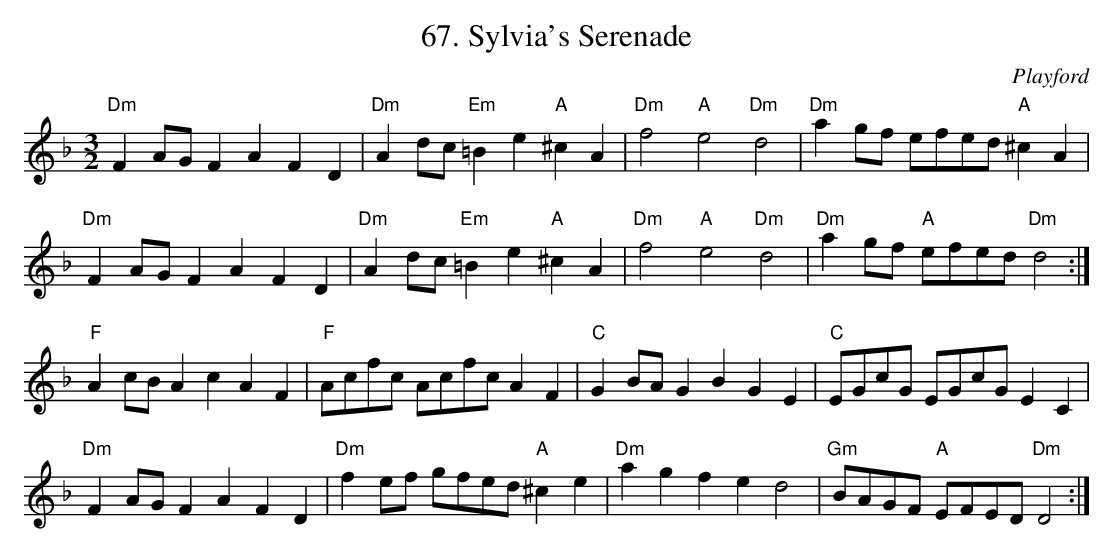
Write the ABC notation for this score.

X:1
T:67. Sylvia's Serenade
C:Playford
L:1/8
M:3/2
K:F
 "Dm"F2 AG F2 A2 F2 D2 | "Dm"A2 dc "Em"=B2 e2 "A"^c2 A2 | "Dm"f4 "A"e4 "Dm"d4 | "Dm"a2 gf efed "A"^c2 A2 |$ %4
 "Dm"F2 AG F2 A2 F2 D2 | "Dm"A2 dc "Em"=B2 e2 "A"^c2 A2 | "Dm"f4 "A"e4 "Dm"d4 | "Dm"a2 gf "A"efed "Dm"d4 :|$ "F"A2 cB A2 c2 A2 F2 | %9
 "F"Acfc Acfc A2 F2 | "C"G2 BA G2 B2 G2 E2 | "C"EGcG EGcG E2 C2 |$ "Dm"F2 AG F2 A2 F2 D2 | "Dm"f2 ef gfed "A"^c2 e2 | %14
 "Dm"a2 g2 f2 e2 d4 | "Gm"BAGF "A"EFED "Dm"D4 :| %16
